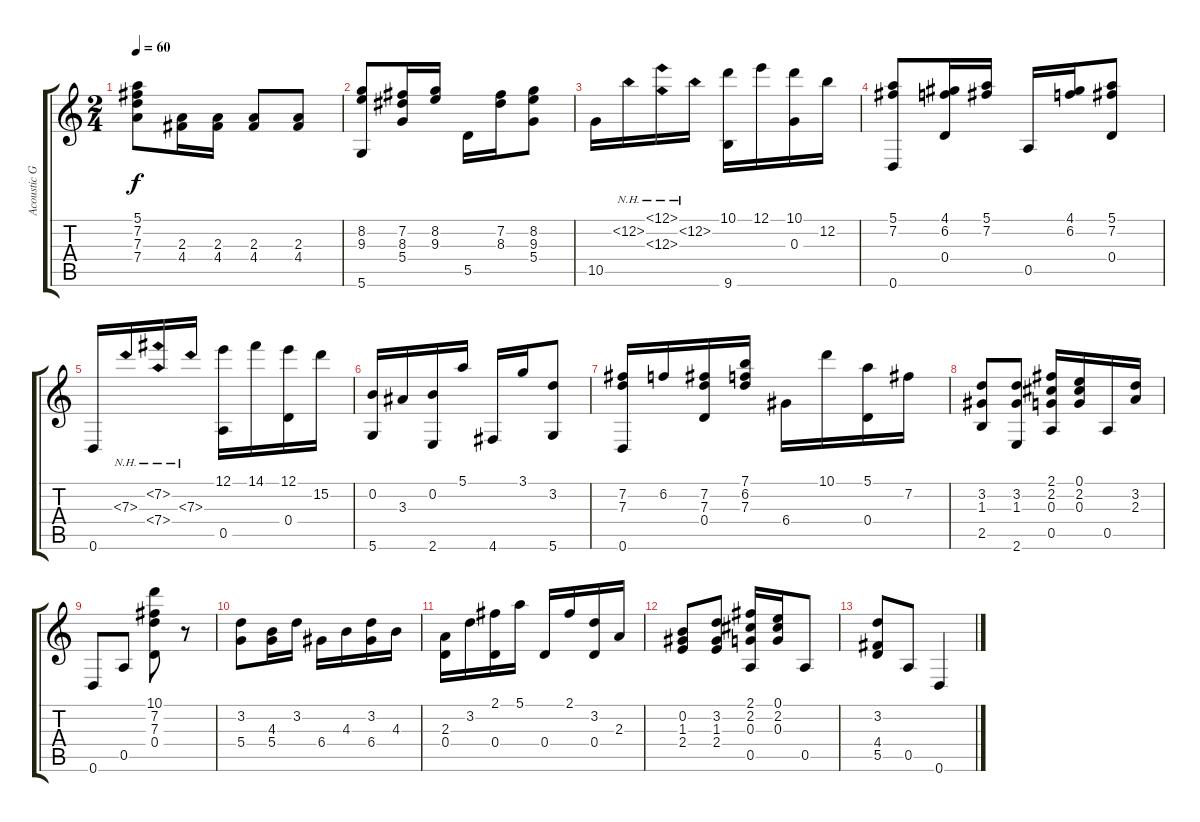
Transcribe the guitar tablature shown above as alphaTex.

\track ("Acoustic Guitar" "Acoustic G") {instrument acousticguitarnylon}
\staff {score tabs}
\tuning (E4 B3 G3 D3 A2 D2) {hide}
\ts (2 4)
\tempo 60
\clef g2
\ks c
(5.1 7.2 7.3 7.4).8{dy f} (2.3 4.4).16 (2.3 4.4).16 (2.3 4.4).8 (2.3 4.4).8 |
(8.2 9.3 5.6).8 (7.2 8.3 5.4).16 (8.2 9.3).16 5.5.16 (7.2 8.3).16 (8.2 9.3 5.4).8 |
10.5.16 12.2{nh}.16 (12.1{nh} 12.3{nh}).16 12.2{nh}.16 (10.1 9.6).16 12.1.16 (10.1 0.3).16 12.2.16 |
(5.1 7.2 0.6).8 (4.1 6.2 0.4).16 (5.1 7.2).16 0.5.16 (4.1 6.2).16 (5.1 7.2 0.4).8 |
0.6.16 7.3{nh}.16 (7.2{nh} 7.4{nh}).16 7.3{nh}.16 (12.1 0.5).16 14.1.16 (12.1 0.4).16 15.2.16 |
(0.2 5.6).16 3.3.16 (0.2 2.6).16 5.1.16 4.6.16 3.1.16 (3.2 5.6).8 |
(7.2 7.3 0.6).16 6.2.16 (7.2 7.3 0.4).16 (7.1 6.2 7.3).16 6.4.16 10.1.16 (5.1 0.4).16 7.2.16 |
(3.2 1.3 2.5).8 (3.2 1.3 2.6).8 (2.1 2.2 0.3 0.5).16 (0.1 2.2 0.3).16 0.5.16 (3.2 2.3).16 |
0.6.8 0.5.8 (10.1 7.2 7.3 0.4).8 r.8 |
(3.2 5.4).8 (4.3 5.4).16 3.2.16 6.4.16 4.3.16 (3.2 6.4).16 4.3.16 |
(2.3 0.4).16 3.2.16 (2.1 0.4).16 5.1.16 0.4.16 2.1.16 (3.2 0.4).16 2.3.16 |
(0.2 1.3 2.4).8 (3.2 1.3 2.4).8 (2.1 2.2 0.3 0.5).16 (0.1 2.2 0.3).16 0.5.8 |
(3.2 4.4 5.5).8 0.5.8 0.6.4
